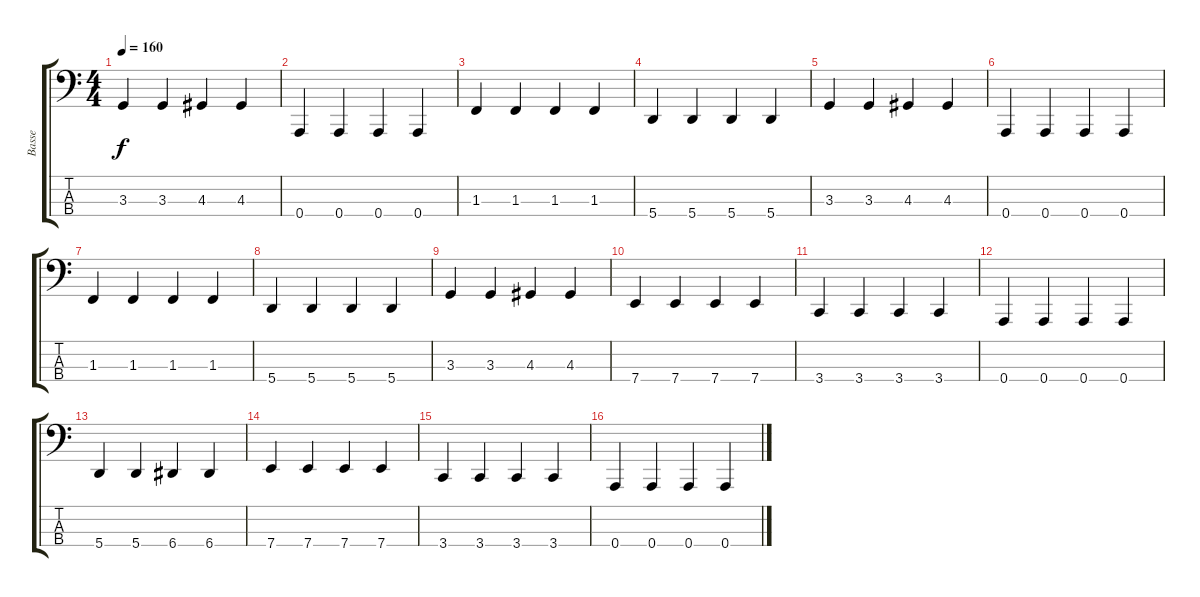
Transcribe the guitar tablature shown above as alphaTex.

\track ("Basse" "Basse") {instrument electricbasspick}
\staff {score tabs}
\tuning (D2 A1 E1 A0) {hide}
\ts (4 4)
\tempo 160
\clef f4
\ks c
3.3.4{dy f} 3.3.4 4.3.4 4.3.4 |
0.4.4 0.4.4 0.4.4 0.4.4 |
1.3.4 1.3.4 1.3.4 1.3.4 |
5.4.4 5.4.4 5.4.4 5.4.4 |
3.3.4 3.3.4 4.3.4 4.3.4 |
0.4.4 0.4.4 0.4.4 0.4.4 |
1.3.4 1.3.4 1.3.4 1.3.4 |
5.4.4 5.4.4 5.4.4 5.4.4 |
3.3.4 3.3.4 4.3.4 4.3.4 |
7.4.4 7.4.4 7.4.4 7.4.4 |
3.4.4 3.4.4 3.4.4 3.4.4 |
0.4.4 0.4.4 0.4.4 0.4.4 |
5.4.4 5.4.4 6.4.4 6.4.4 |
7.4.4 7.4.4 7.4.4 7.4.4 |
3.4.4 3.4.4 3.4.4 3.4.4 |
0.4.4 0.4.4 0.4.4 0.4.4
